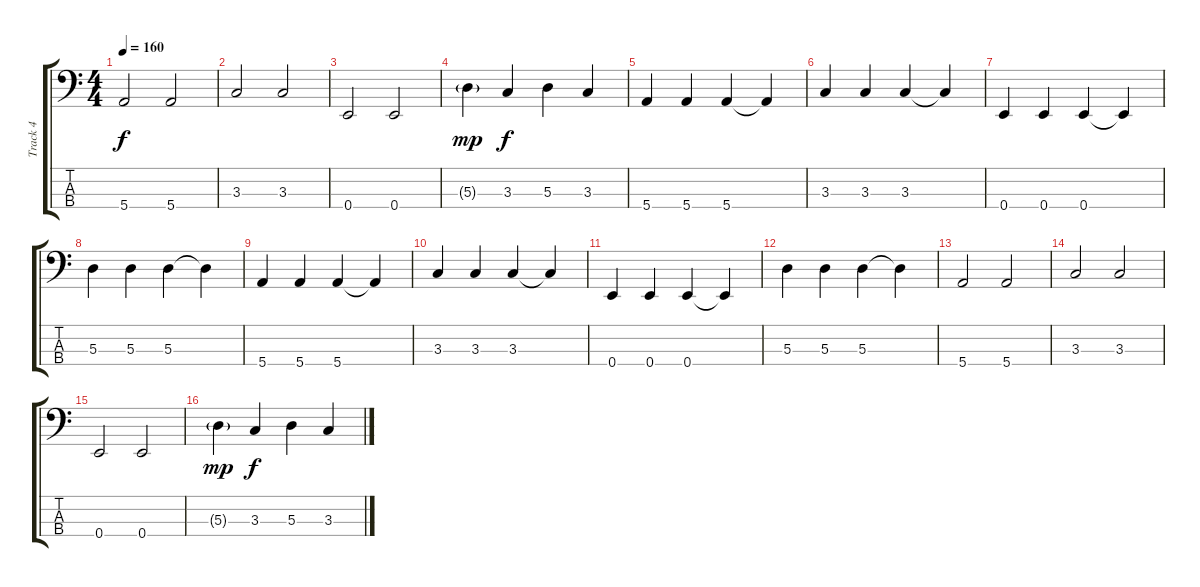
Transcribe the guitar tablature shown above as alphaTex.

\track ("Track 4" "Track 4") {instrument electricbassfinger}
\staff {score tabs}
\tuning (G2 D2 A1 E1) {hide}
\ts (4 4)
\tempo 160
\clef f4
\ks c
5.4.2{dy f} 5.4.2 |
3.3.2 3.3.2 |
0.4.2 0.4.2 |
5.3{g}.4{dy mp} 3.3.4{dy f} 5.3.4 3.3.4 |
5.4.4 5.4.4 5.4.4 5.4{t}.4 |
3.3.4 3.3.4 3.3.4 3.3{t}.4 |
0.4.4 0.4.4 0.4.4 0.4{t}.4 |
5.3.4 5.3.4 5.3.4 5.3{t}.4 |
5.4.4 5.4.4 5.4.4 5.4{t}.4 |
3.3.4 3.3.4 3.3.4 3.3{t}.4 |
0.4.4 0.4.4 0.4.4 0.4{t}.4 |
5.3.4 5.3.4 5.3.4 5.3{t}.4 |
5.4.2 5.4.2 |
3.3.2 3.3.2 |
0.4.2 0.4.2 |
5.3{g}.4{dy mp} 3.3.4{dy f} 5.3.4 3.3.4
